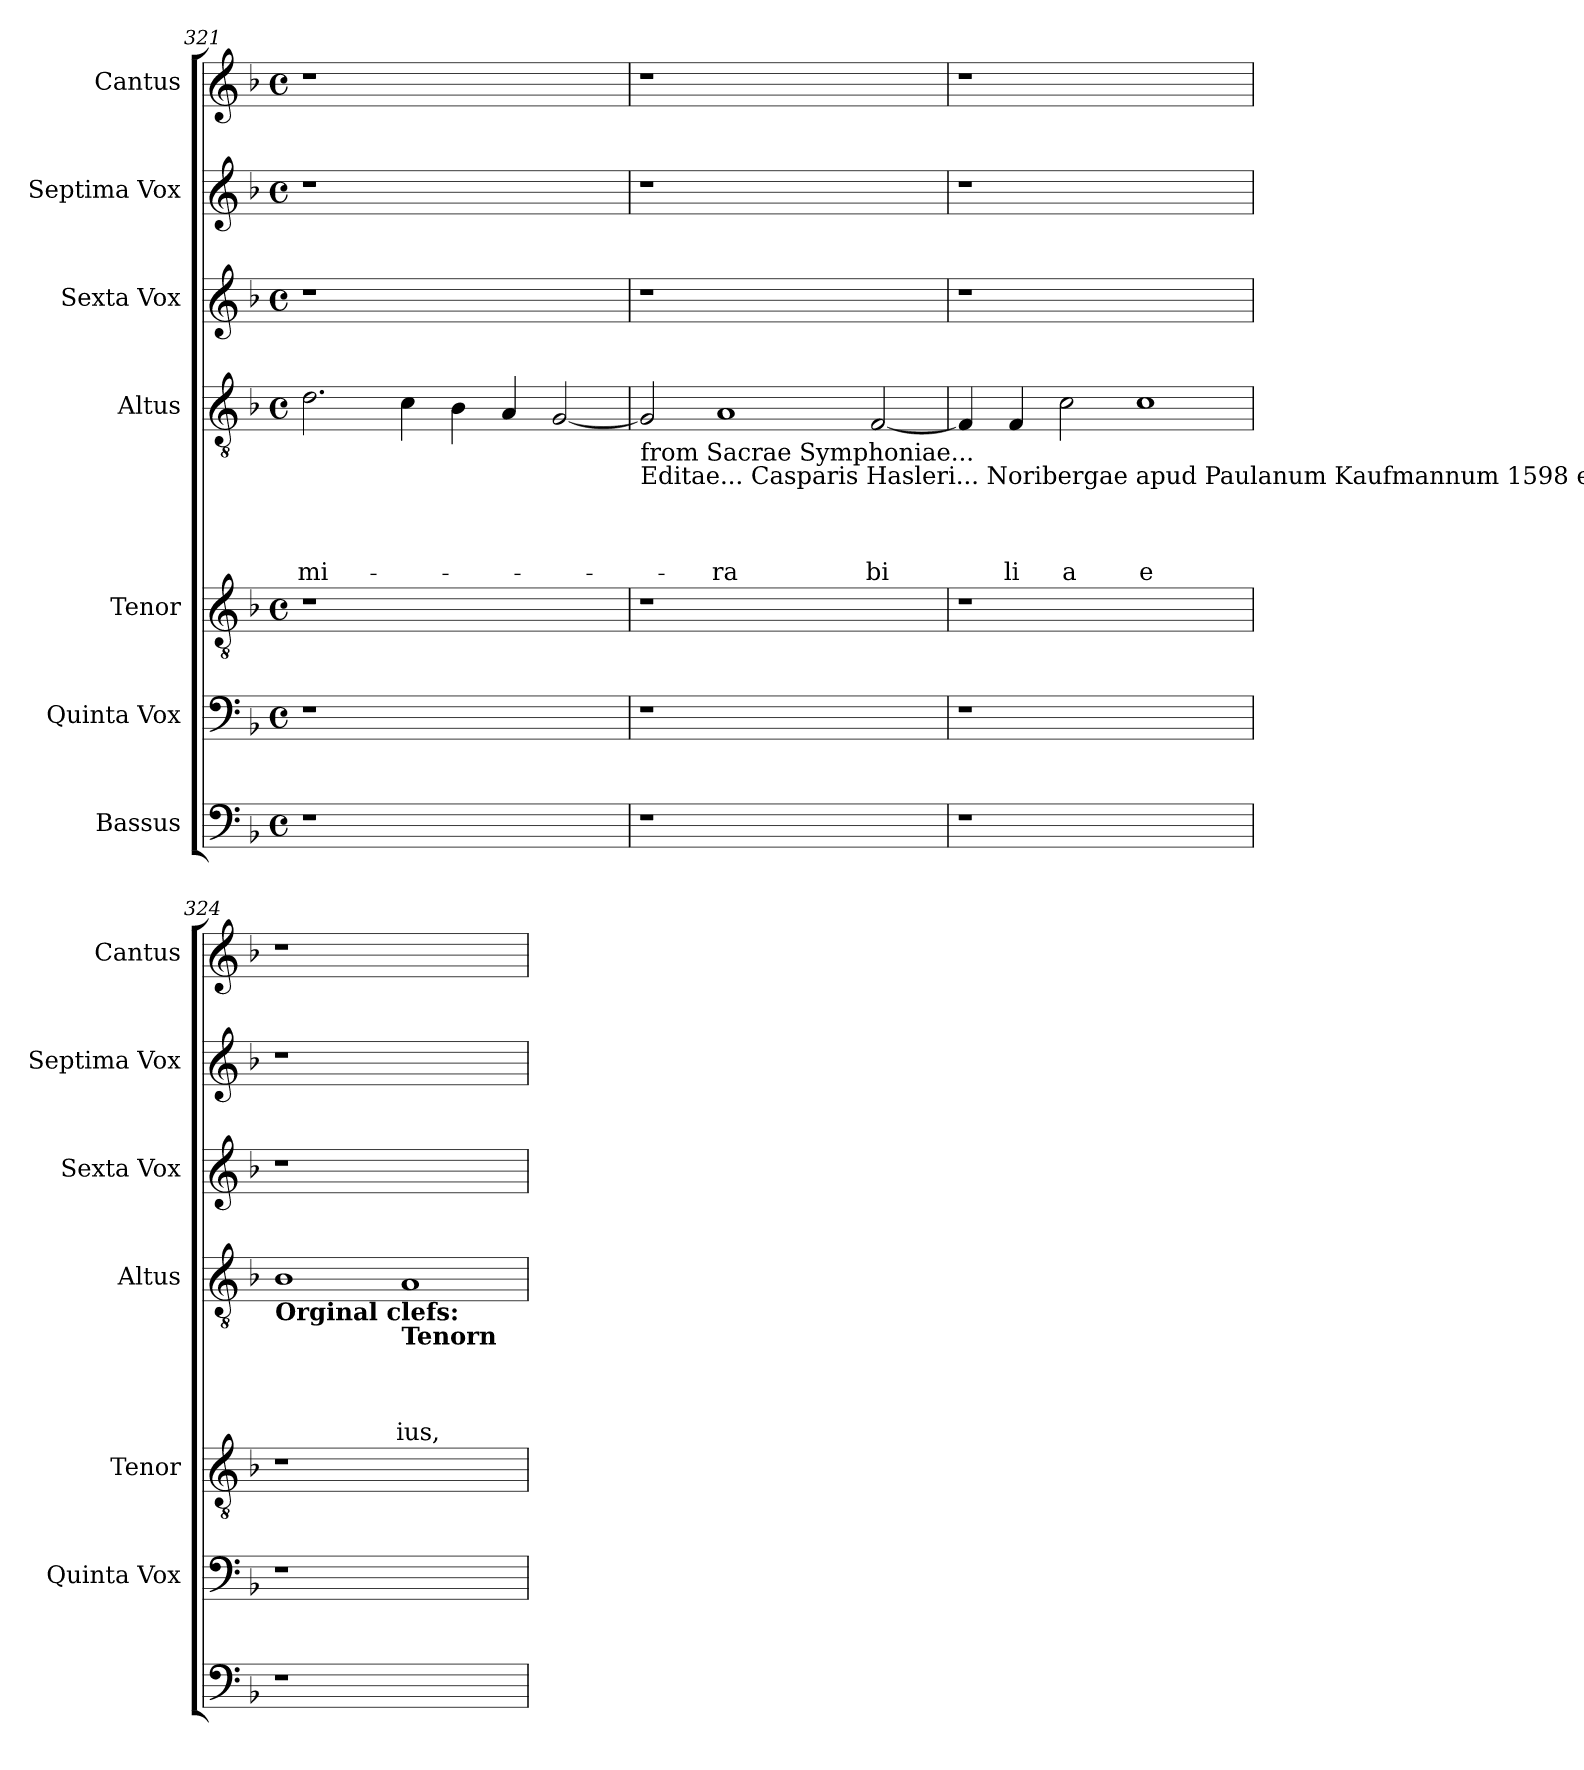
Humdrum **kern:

**kern	**kern	**kern	**kern	**text	**text	**text	**text	**kern	**kern	**kern
*part7	*part6	*part5	*part4	*part4	*part4	*part4	*part4	*part3	*part2	*part1
*staff7	*staff6	*staff5	*staff4	*staff4	*staff4	*staff4	*staff4	*staff3	*staff2	*staff1
*I"Bassus	*I"Quinta Vox	*I"Tenor	*I"Altus	*	*	*	*	*I"Sexta Vox	*I"Septima Vox	*I"Cantus
*	*I'Quinta Vox	*I'Tenor	*I'Altus	*	*	*	*	*I'Sexta Vox	*I'Septima Vox	*I'Cantus
*clefF4	*clefF4	*clefGv2	*clefGv2	*	*	*	*	*clefG2	*clefG2	*clefG2
*k[b-]	*k[b-]	*k[b-]	*k[b-]	*	*	*	*	*k[b-]	*k[b-]	*k[b-]
*F:	*F:	*F:	*F:	*	*	*	*	*F:	*F:	*F:
*M4/4	*M4/4	*M4/4	*M4/4	*	*	*	*	*M4/4	*M4/4	*M4/4
*met(c)	*met(c)	*met(c)	*met(c)	*	*	*	*	*met(c)	*met(c)	*met(c)
=321	=321	=321	=321	=321	=321	=321	=321	=321	=321	=321
!	!	!	!	!	!	!	!LO:LY:b	!	!	!
1r	1r	1r	2.d\	.	.	.	mi-	1r	1r	1r
.	.	.	4c\	.	.	.	.	.	.	.
1ryy	1ryy	1ryy	4B-\	.	.	.	.	1ryy	1ryy	1ryy
.	.	.	4A/	.	.	.	.	.	.	.
.	.	.	[<2G/	.	.	.	.	.	.	.
!!LO:PB:g=z
=322	=322	=322	=322	=322	=322	=322	=322	=322	=322	=322
!	!	!	!LO:TX:b:t=from Sacrae Symphoniae...\nEditae... Casparis Hasleri... Noribergae apud Paulanum Kaufmannum 1598 edited by Andreas Stenberg	!	!	!	!	!	!	!
1r	1r	1r	2G/]	.	.	.	.	1r	1r	1r
!	!	!	!	!	!	!	!LO:LY:b	!	!	!
.	.	.	1A	.	.	.	-ra	.	.	.
1ryy	1ryy	1ryy	.	.	.	.	.	1ryy	1ryy	1ryy
!	!	!	!	!	!	!	!LO:LY:b	!	!	!
.	.	.	[<2F/	.	.	.	bi	.	.	.
=323	=323	=323	=323	=323	=323	=323	=323	=323	=323	=323
1r	1r	1r	4F/]	.	.	.	.	1r	1r	1r
!	!	!	!	!	!	!	!LO:LY:b	!	!	!
.	.	.	4F/	.	.	.	li	.	.	.
!	!	!	!	!	!	!	!LO:LY:b	!	!	!
.	.	.	2c\	.	.	.	a	.	.	.
!	!	!	!	!	!	!	!LO:LY:b:rj	!	!	!
1ryy	1ryy	1ryy	1c	.	.	.	e	1ryy	1ryy	1ryy
=324	=324	=324	=324	=324	=324	=324	=324	=324	=324	=324
!	!	!	!LO:TX:b:B:t=Orginal clefs&colon;	!	!	!	!	!	!	!
1r	1r	1r	1B-	.	.	.	.	1r	1r	1r
!	!	!	!LO:TX:b:B:t=Tenorn	!	!	!	!	!	!	!
!	!	!	!	!	!	!	!LO:LY:b	!	!	!
1ryy	1ryy	1ryy	1A	.	.	.	ius,	1ryy	1ryy	1ryy
=	=	=	=	=	=	=	=	=	=	=
*-	*-	*-	*-	*-	*-	*-	*-	*-	*-	*-
